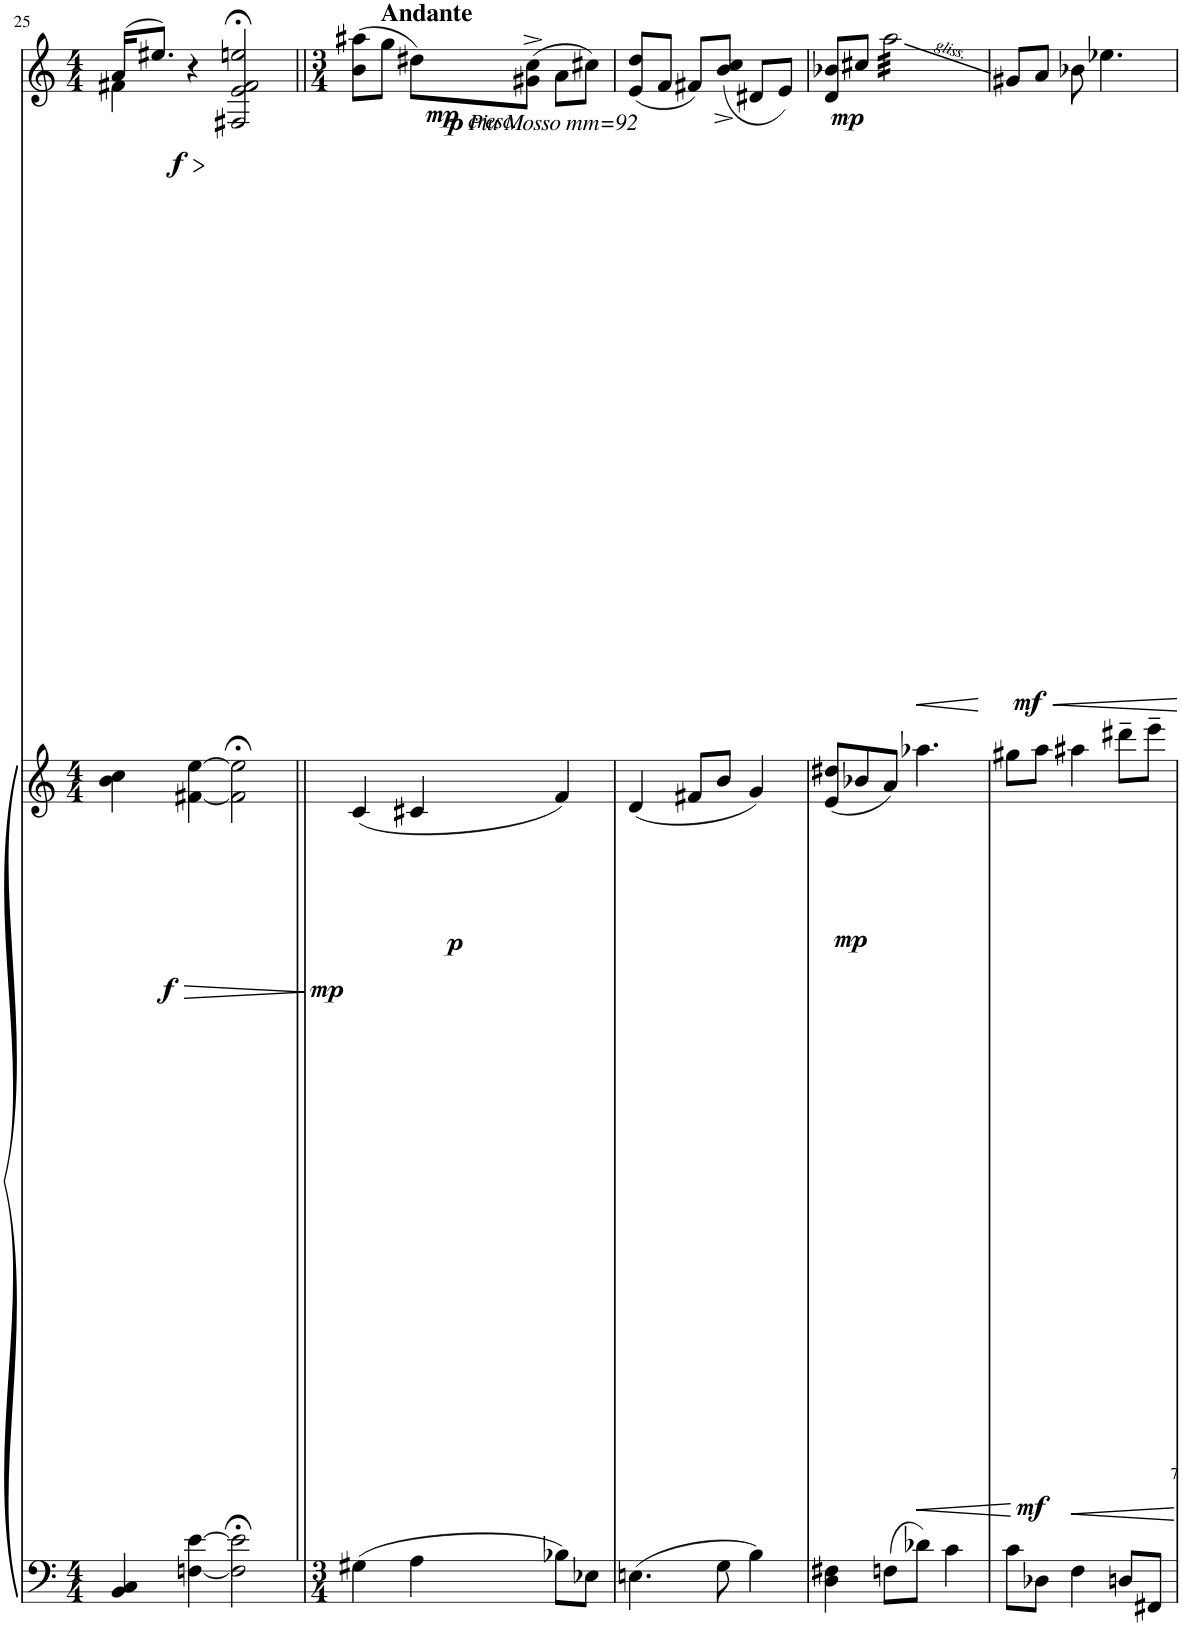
**kern	**kern	**dynam	**kern	**dynam
*part2	*part2	*part2	*part1	*part1
*staff3	*staff2	*staff2/3	*staff1	*staff1
*I"Piano	*	*	*I"Viola	*
*I'Pno	*	*	*I'Vla	*
!!LO:PB:g=z
*clefF4	*clefG2	*	*clefG2	*
*k[]	*k[]	*	*k[]	*
*M4/4	*M4/4	*	*M4/4	*
=25	=25	=25	=25	=25
!	!	!LO:HP:b	!	!LO:HP:b
*	*	*	*^	*
!	!	!LO:DY:n=1:b	!	!	!LO:DY:n=1:b
4BB/ 4C/	4b\ 4cc\	> f	(16a/KL	4f#X\	> f
.	.	.	8.ee#X/J)	.	.
!	!	!LO:DY:n=2:b	!	!	!
[4Fn\ [4e\	[4f#X\ [4ee\	mp	4r	2.ryy	]
!	!	!	!	!	!LO:DY:n=2:b
2F\];< 2e\];<	2f#\];< 2ee\];<	.	2F#X/;< 2e/;< 2f#/;< 2een/;<	.	mp
*	*	*	*v	*v	*
=26||	=26||	=26||	=26||	=26||
*M3/4	*	*	*M3/4	*
!	!	!	!LO:TX:b:i:t=Piu Mosso mm=92	!
!	!	!	!LO:TX:b:i:t=cresc.	!
!	!	!LO:DY:b	!	!LO:DY:b
4G#X\	(4c/	p	(8b\ 8aa#X\L	p
!	!	!	!LO:TX:a:B:t=Andante	!
.	.	.	8gg\J	.
4A\	4c#X/	.	8dd#X\L)	.
.	.	.	(8g#X\^ 8cc\^J	.
8B-X\L	4f/)	.	8a\L	.
8E-X\J	.	.	8cc#X\J)	.
=27	=27	=27	=27	=27
4.En\	(4d/	.	(8e/ 8dd/L	.
.	.	.	8f/J	.
.	8f#X/L	.	8f#X/L)	.
8G\	8b/J	.	(8b/^ 8cc/^J	.
4B\	4g/)	.	8d#X/L	.
.	.	.	8e/J)	.
=28	=28	=28	=28	=28
!	!	!LO:DY:b	!	!LO:DY:b
4D\ 4F#X\	(8e/ 8dd#X/L	mp	8d/ 8b-X/L	mp
.	8b-X/	.	8cc#X/J	.
*	*	*	*tremolo	*
8Fn\L	8a/J)	.	32aa\LLL	.
.	.	.	32aa\	.
.	.	.	32aa\	.
.	.	.	32aa\	.
8d-X\J	4.aa-X\	.	32aa\	.
.	.	.	32aa\	.
.	.	.	32aa\	.
.	.	.	32aa\	.
4c\	.	.	32aa\	.
.	.	.	32aa\	.
.	.	.	32aa\	.
.	.	.	32aa\	.
.	.	.	32aa\	.
.	.	.	32aa\	.
.	.	.	32aa\	.
.	.	.	32aa\JJJ	.
*	*	*	*Xtremolo	*
.	.	]	.	.
=29	=29	=29	=29	=29
!	!	!LO:DY:b	!	!LO:DY:b
8c\L	8gg#X\L	mf	8g#X/L	mf
8D-X\J	8aa\J	.	8a/J	.
4F\	4aa#X\	.	8b-X\	.
.	.	.	4.ee-X\	.
8Dn/L	8ddd#X~\L	.	.	.
8FF#X/J	8eee~\J	.	.	.
=	=	=	=	=
*-	*-	*-	*-	*-
